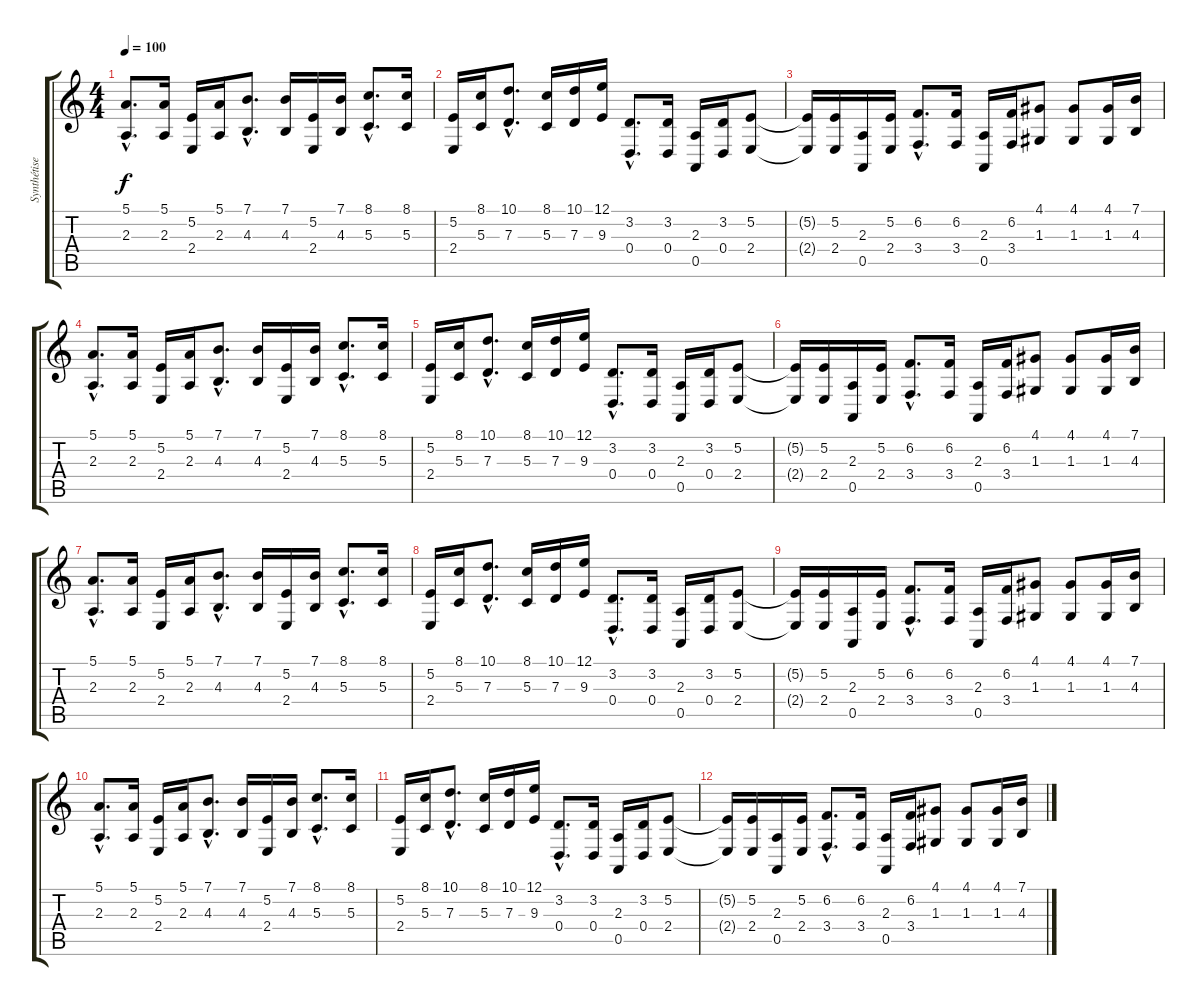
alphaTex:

\track ("Synthétiseur" "Synthétise") {instrument honkytonkpiano}
\staff {score tabs}
\tuning (E4 B3 G3 D3 A2 E2) {hide}
\ts (4 4)
\tempo 100
\clef g2
\ks c
(5.1{hac} 2.3{hac}).8{d dy f instrument honkytonkpiano} (5.1 2.3).16 (5.2 2.4).16 (5.1 2.3).16 (7.1{hac} 4.3{hac}).8{d} (7.1 4.3).16 (5.2 2.4).16 (7.1 4.3).16 (8.1{hac} 5.3{hac}).8{d} (8.1 5.3).16 |
(5.2 2.4).16 (8.1 5.3).16 (10.1{hac} 7.3{hac}).8{d} (8.1 5.3).16 (10.1 7.3).16 (12.1 9.3).16 (3.2{hac} 0.4{hac}).8{d} (3.2 0.4).16 (2.3 0.5).16 (3.2 0.4).16 (5.2 2.4).8 |
(5.2{t} 2.4{t}).16 (5.2 2.4).16 (2.3 0.5).16 (5.2 2.4).16 (6.2{hac} 3.4{hac}).8{d} (6.2 3.4).16 (2.3 0.5).16 (6.2 3.4).16 (4.1 1.3).8 (4.1 1.3).8 (4.1 1.3).16 (7.1 4.3).16 |
(5.1{hac} 2.3{hac}).8{d} (5.1 2.3).16 (5.2 2.4).16 (5.1 2.3).16 (7.1{hac} 4.3{hac}).8{d} (7.1 4.3).16 (5.2 2.4).16 (7.1 4.3).16 (8.1{hac} 5.3{hac}).8{d} (8.1 5.3).16 |
(5.2 2.4).16 (8.1 5.3).16 (10.1{hac} 7.3{hac}).8{d} (8.1 5.3).16 (10.1 7.3).16 (12.1 9.3).16 (3.2{hac} 0.4{hac}).8{d} (3.2 0.4).16 (2.3 0.5).16 (3.2 0.4).16 (5.2 2.4).8 |
(5.2{t} 2.4{t}).16 (5.2 2.4).16 (2.3 0.5).16 (5.2 2.4).16 (6.2{hac} 3.4{hac}).8{d} (6.2 3.4).16 (2.3 0.5).16 (6.2 3.4).16 (4.1 1.3).8 (4.1 1.3).8 (4.1 1.3).16 (7.1 4.3).16 |
(5.1{hac} 2.3{hac}).8{d} (5.1 2.3).16 (5.2 2.4).16 (5.1 2.3).16 (7.1{hac} 4.3{hac}).8{d} (7.1 4.3).16 (5.2 2.4).16 (7.1 4.3).16 (8.1{hac} 5.3{hac}).8{d} (8.1 5.3).16 |
(5.2 2.4).16 (8.1 5.3).16 (10.1{hac} 7.3{hac}).8{d} (8.1 5.3).16 (10.1 7.3).16 (12.1 9.3).16 (3.2{hac} 0.4{hac}).8{d} (3.2 0.4).16 (2.3 0.5).16 (3.2 0.4).16 (5.2 2.4).8 |
(5.2{t} 2.4{t}).16 (5.2 2.4).16 (2.3 0.5).16 (5.2 2.4).16 (6.2{hac} 3.4{hac}).8{d} (6.2 3.4).16 (2.3 0.5).16 (6.2 3.4).16 (4.1 1.3).8 (4.1 1.3).8 (4.1 1.3).16 (7.1 4.3).16 |
(5.1{hac} 2.3{hac}).8{d} (5.1 2.3).16 (5.2 2.4).16 (5.1 2.3).16 (7.1{hac} 4.3{hac}).8{d} (7.1 4.3).16 (5.2 2.4).16 (7.1 4.3).16 (8.1{hac} 5.3{hac}).8{d} (8.1 5.3).16 |
(5.2 2.4).16 (8.1 5.3).16 (10.1{hac} 7.3{hac}).8{d} (8.1 5.3).16 (10.1 7.3).16 (12.1 9.3).16 (3.2{hac} 0.4{hac}).8{d} (3.2 0.4).16 (2.3 0.5).16 (3.2 0.4).16 (5.2 2.4).8 |
(5.2{t} 2.4{t}).16 (5.2 2.4).16 (2.3 0.5).16 (5.2 2.4).16 (6.2{hac} 3.4{hac}).8{d} (6.2 3.4).16 (2.3 0.5).16 (6.2 3.4).16 (4.1 1.3).8 (4.1 1.3).8 (4.1 1.3).16 (7.1 4.3).16
